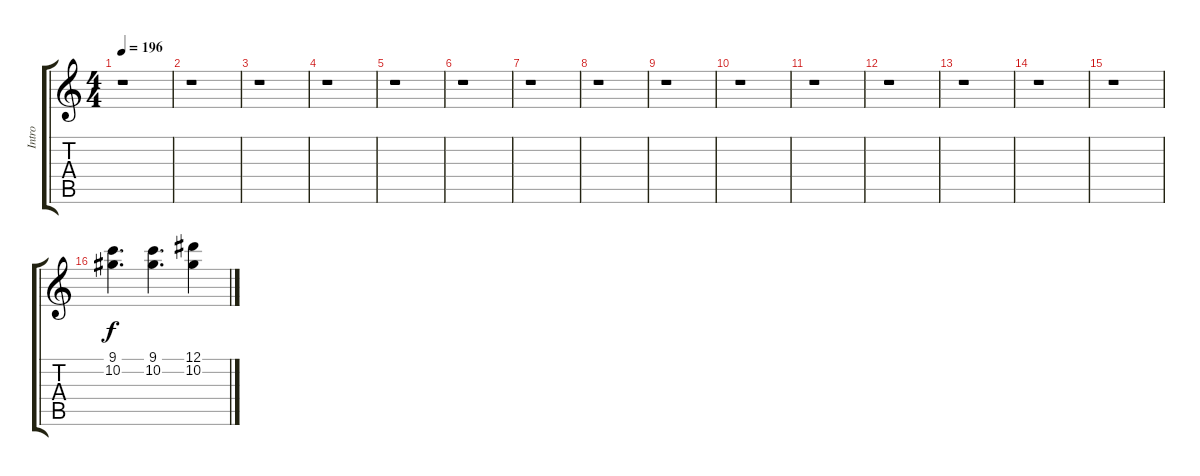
\track ("Intro" "Intro") {instrument distortionguitar}
\staff {score tabs}
\tuning (Eb4 Bb3 Gb3 Db3 Ab2 Eb2) {hide}
\ts (4 4)
\tempo 196
\clef g2
\ks c
r.1{dy mp} |
r.1 |
r.1 |
r.1 |
r.1 |
r.1 |
r.1 |
r.1 |
r.1 |
r.1 |
r.1 |
r.1 |
r.1 |
r.1 |
r.1 |
(9.1 10.2).4{d dy f} (9.1 10.2).4{d} (12.1 10.2).4
